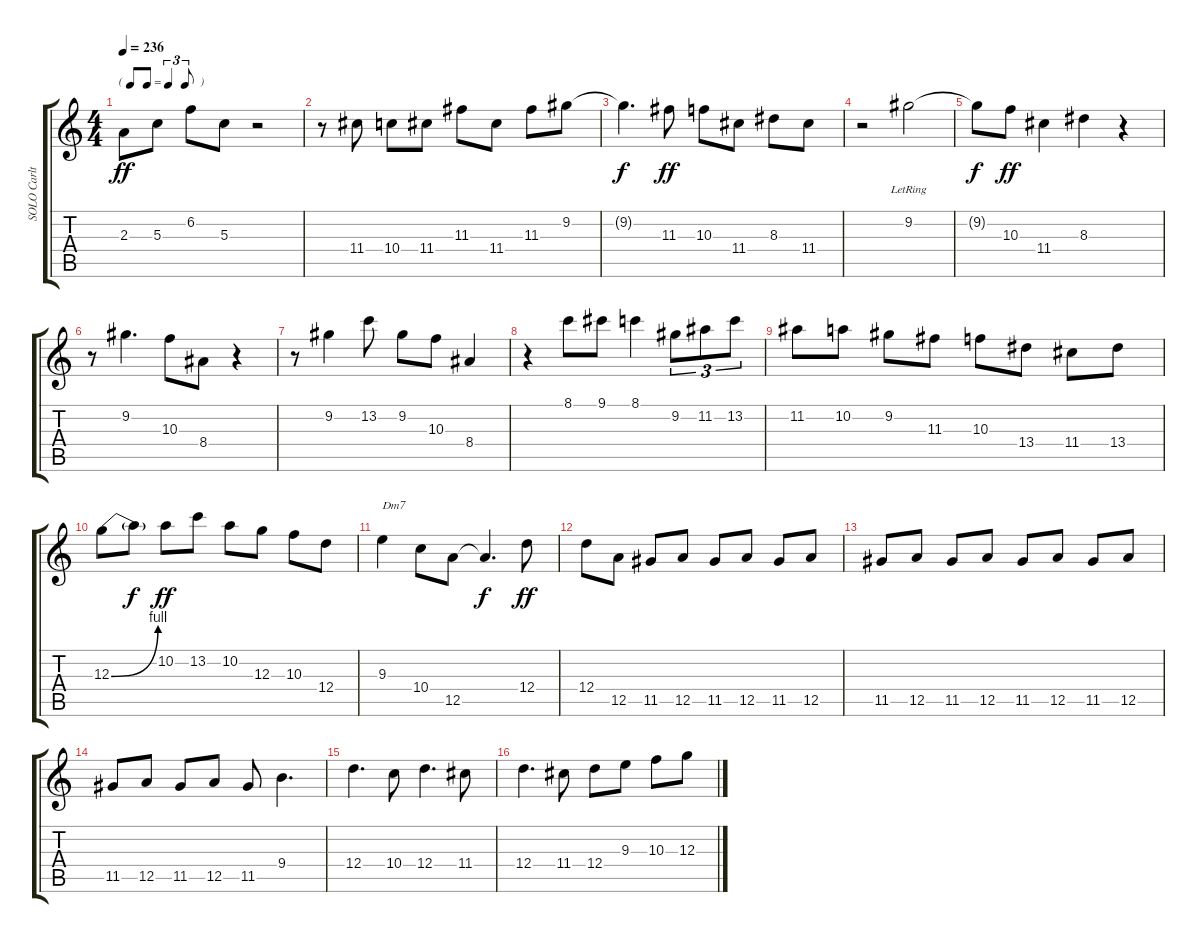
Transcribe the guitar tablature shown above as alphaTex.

\track ("SOLO Carlton" "SOLO Carlt") {instrument acousticguitarnylon}
\staff {score tabs}
\tuning (E4 B3 G3 D3 A2 E2) {hide}
\ts (4 4)
\tf triplet8th
\tempo 236
\clef g2
\ks c
2.3.8{dy ff} 5.3.8 6.2.8 5.3.8 r.2 |
r.8 11.4.8 10.4.8 11.4.8 11.3.8 11.4.8 11.3.8 9.2.8 |
9.2{t}.4{d dy f} 11.3.8{dy ff} 10.3.8 11.4.8 8.3.8 11.4.8 |
r.2 9.2{lr}.2 |
9.2{t}.8{dy f} 10.3.8{dy ff} 11.4.4 8.3.4 r.4 |
r.8 9.2.4{d} 10.3.8 8.4.8 r.4 |
r.8 9.2.4 13.2.8 9.2.8 10.3.8 8.4.4 |
r.4 8.1.8 9.1.8 8.1.4 9.2.8{tu (3 2)} 11.2.8{tu (3 2)} 13.2.8{tu (3 2)} |
11.2.8 10.2.8 9.2.8 11.3.8 10.3.8 13.4.8 11.4.8 13.4.8 |
12.3{be (bend 0 0 60 4)}.8 12.3{t}.8{dy f} 10.2.8{dy ff} 13.2.8 10.2.8 12.3.8 10.3.8 12.4.8 |
9.3.4{txt "Dm7"} 10.4.8 12.5.8 12.5{t}.4{d dy f} 12.4.8{dy ff} |
12.4.8 12.5.8 11.5.8 12.5.8 11.5.8 12.5.8 11.5.8 12.5.8 |
11.5.8 12.5.8 11.5.8 12.5.8 11.5.8 12.5.8 11.5.8 12.5.8 |
11.5.8 12.5.8 11.5.8 12.5.8 11.5.8 9.4.4{d} |
12.4.4{d} 10.4.8 12.4.4{d} 11.4.8 |
12.4.4{d} 11.4.8 12.4.8 9.3.8 10.3.8 12.3.8
